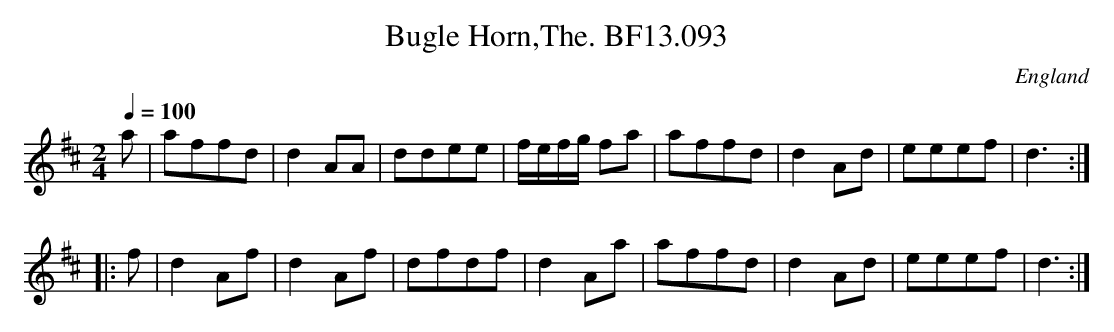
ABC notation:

X:1
T:Bugle Horn,The. BF13.093
L:1/8
M:2/4
O:England
Q:1/4=100
K:D major
a|affd|d2AA|ddee|f/2e/2f/2g/2 fa|affd|d2Ad|eeef|d3:|!
|:f|d2Af|d2Af|dfdf|d2Aa|affd|d2Ad|eeef|d3:|
